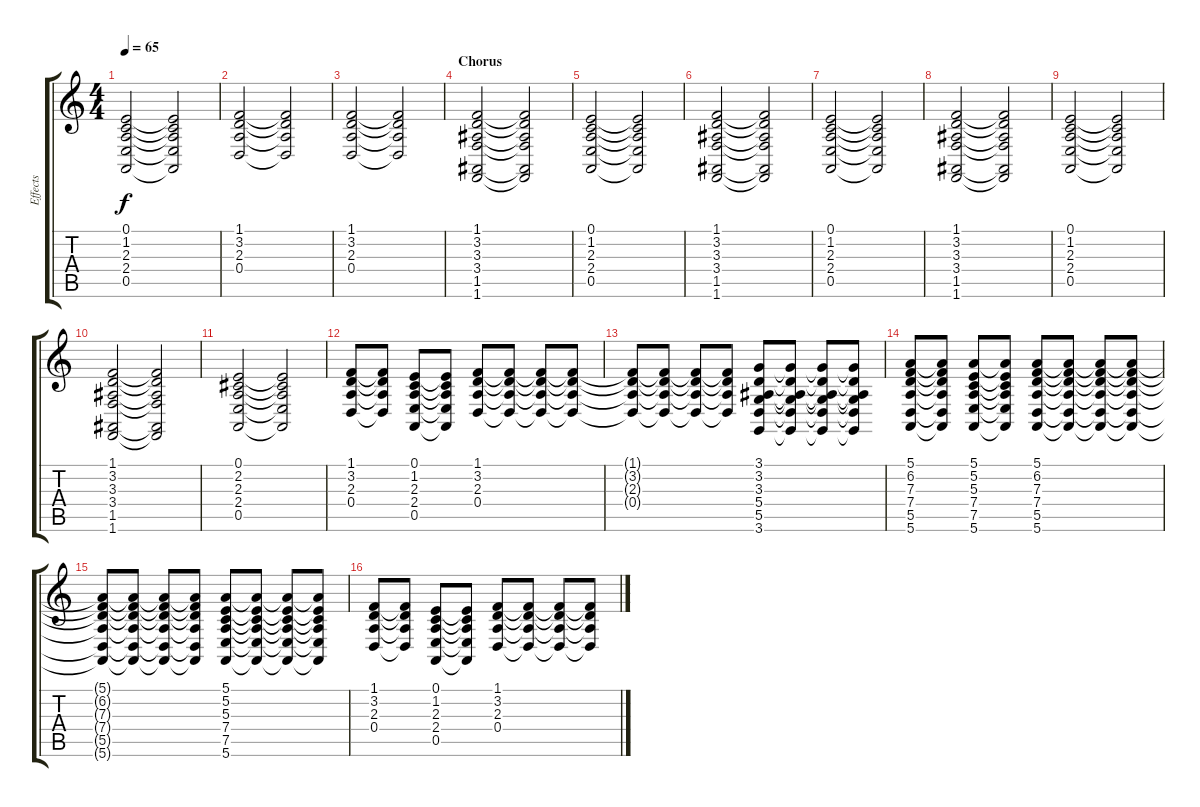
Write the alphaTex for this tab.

\track ("Effects" "Effects") {instrument synthstrings1}
\staff {score tabs}
\tuning (E4 B3 G3 D3 A2 E2) {hide}
\ts (4 4)
\tempo 65
\clef g2
\ks c
(0.1 1.2 2.3 2.4 0.5).2{dy f} (0.1{t} 1.2{t} 2.3{t} 2.4{t} 0.5{t}).2 |
(1.1 3.2 2.3 0.4).2 (1.1{t} 3.2{t} 2.3{t} 0.4{t}).2 |
(1.1 3.2 2.3 0.4).2 (1.1{t} 3.2{t} 2.3{t} 0.4{t}).2 |
\section ("" "Chorus")
(1.1 3.2 3.3 3.4 1.5 1.6).2 (1.1{t} 3.2{t} 3.3{t} 3.4{t} 1.5{t} 1.6{t}).2 |
(0.1 1.2 2.3 2.4 0.5).2 (0.1{t} 1.2{t} 2.3{t} 2.4{t} 0.5{t}).2 |
(1.1 3.2 3.3 3.4 1.5 1.6).2 (1.1{t} 3.2{t} 3.3{t} 3.4{t} 1.5{t} 1.6{t}).2 |
(0.1 1.2 2.3 2.4 0.5).2 (0.1{t} 1.2{t} 2.3{t} 2.4{t} 0.5{t}).2 |
(1.1 3.2 3.3 3.4 1.5 1.6).2 (1.1{t} 3.2{t} 3.3{t} 3.4{t} 1.5{t} 1.6{t}).2 |
(0.1 1.2 2.3 2.4 0.5).2 (0.1{t} 1.2{t} 2.3{t} 2.4{t} 0.5{t}).2 |
(1.1 3.2 3.3 3.4 1.5 1.6).2 (1.1{t} 3.2{t} 3.3{t} 3.4{t} 1.5{t} 1.6{t}).2 |
(0.1 2.2 2.3 2.4 0.5).2 (0.1{t} 2.2{t} 2.3{t} 2.4{t} 0.5{t}).2 |
(1.1 3.2 2.3 0.4).8 (1.1{t} 3.2{t} 2.3{t} 0.4{t}).8 (0.1 1.2 2.3 2.4 0.5).8 (0.1{t} 1.2{t} 2.3{t} 2.4{t} 0.5{t}).8 (1.1 3.2 2.3 0.4).8 (1.1{t} 3.2{t} 2.3{t} 0.4{t}).8 (1.1{t} 3.2{t} 2.3{t} 0.4{t}).8 (1.1{t} 3.2{t} 2.3{t} 0.4{t}).8 |
(1.1{t} 3.2{t} 2.3{t} 0.4{t}).8 (1.1{t} 3.2{t} 2.3{t} 0.4{t}).8 (1.1{t} 3.2{t} 2.3{t} 0.4{t}).8 (1.1{t} 3.2{t} 2.3{t} 0.4{t}).8 (3.1 3.2 3.3 5.4 5.5 3.6).8 (3.1{t} 3.2{t} 3.3{t} 5.4{t} 5.5{t} 3.6{t}).8 (3.1{t} 3.2{t} 3.3{t} 5.4{t} 5.5{t} 3.6{t}).8 (3.1{t} 3.2{t} 3.3{t} 5.4{t} 5.5{t} 3.6{t}).8 |
(5.1 6.2 7.3 7.4 5.5 5.6).8 (5.1{t} 6.2{t} 7.3{t} 7.4{t} 5.5{t} 5.6{t}).8 (5.1 5.2 5.3 7.4 7.5 5.6).8 (5.1{t} 5.2{t} 5.3{t} 7.4{t} 7.5{t} 5.6{t}).8 (5.1 6.2 7.3 7.4 5.5 5.6).8 (5.1{t} 6.2{t} 7.3{t} 7.4{t} 5.5{t} 5.6{t}).8 (5.1{t} 6.2{t} 7.3{t} 7.4{t} 5.5{t} 5.6{t}).8 (5.1{t} 6.2{t} 7.3{t} 7.4{t} 5.5{t} 5.6{t}).8 |
(5.1{t} 6.2{t} 7.3{t} 7.4{t} 5.5{t} 5.6{t}).8 (5.1{t} 6.2{t} 7.3{t} 7.4{t} 5.5{t} 5.6{t}).8 (5.1{t} 6.2{t} 7.3{t} 7.4{t} 5.5{t} 5.6{t}).8 (5.1{t} 6.2{t} 7.3{t} 7.4{t} 5.5{t} 5.6{t}).8 (5.1 5.2 5.3 7.4 7.5 5.6).8 (5.1{t} 5.2{t} 5.3{t} 7.4{t} 7.5{t} 5.6{t}).8 (5.1{t} 5.2{t} 5.3{t} 7.4{t} 7.5{t} 5.6{t}).8 (5.1{t} 5.2{t} 5.3{t} 7.4{t} 7.5{t} 5.6{t}).8 |
(1.1 3.2 2.3 0.4).8 (1.1{t} 3.2{t} 2.3{t} 0.4{t}).8 (0.1 1.2 2.3 2.4 0.5).8 (0.1{t} 1.2{t} 2.3{t} 2.4{t} 0.5{t}).8 (1.1 3.2 2.3 0.4).8 (1.1{t} 3.2{t} 2.3{t} 0.4{t}).8 (1.1{t} 3.2{t} 2.3{t} 0.4{t}).8 (1.1{t} 3.2{t} 2.3{t} 0.4{t}).8
